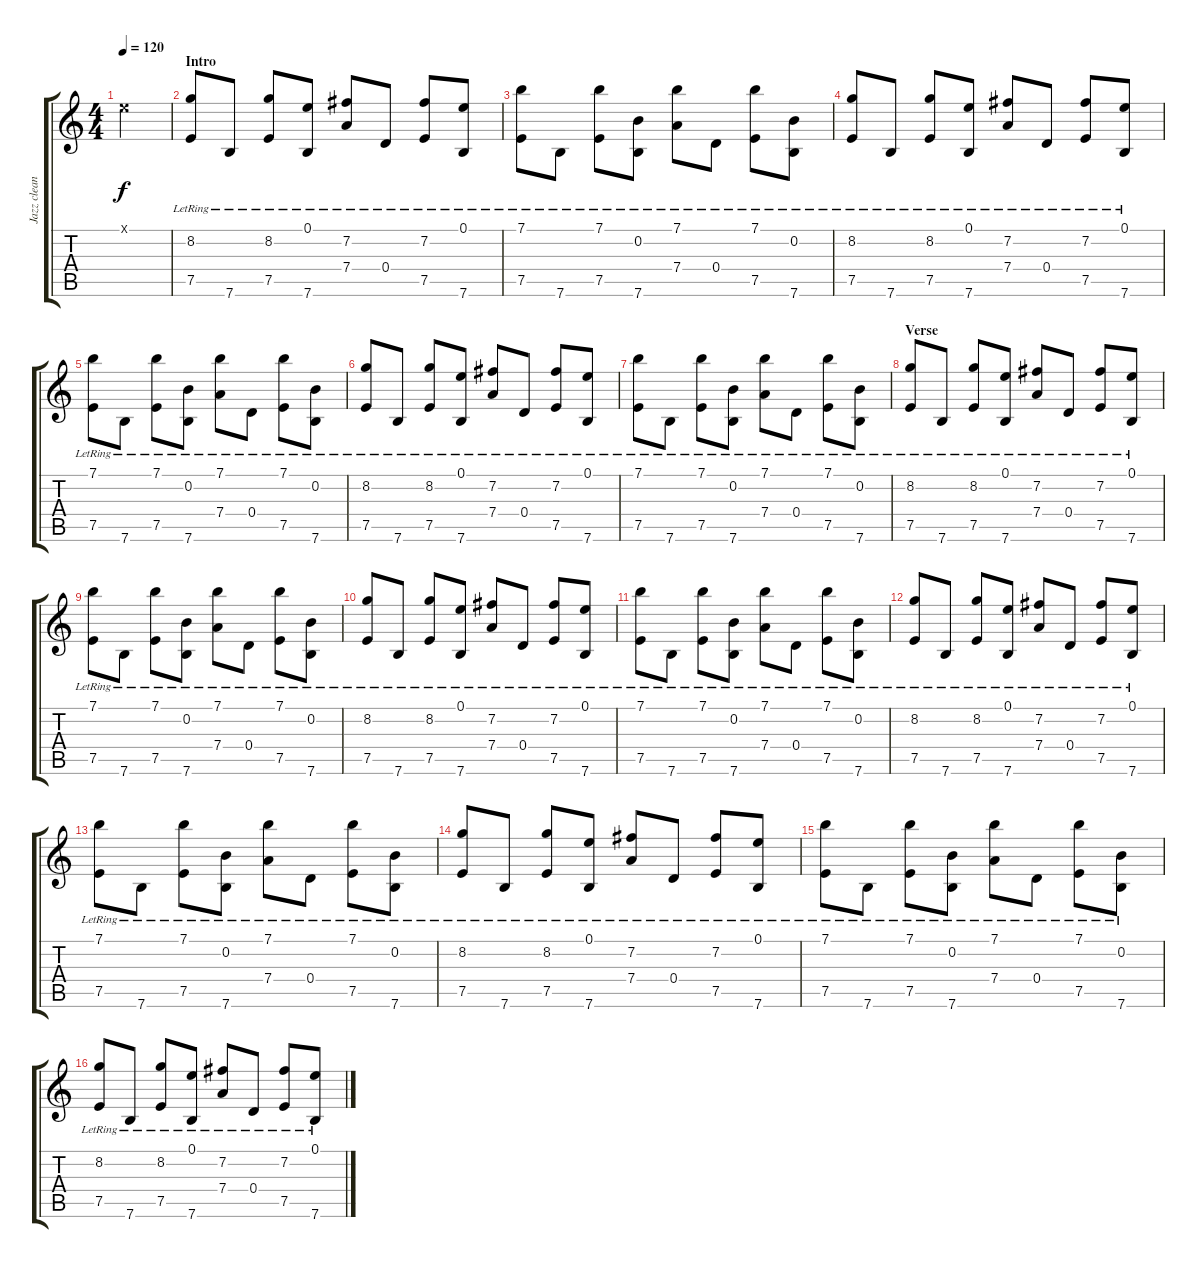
\track ("Jazz clean  elec" "Jazz clean") {instrument electricguitarjazz}
\staff {score tabs}
\tuning (E4 B3 G3 D3 A2 E2) {hide}
\ts (4 4)
\tempo 120
\clef g2
\ks c
0.1{x}.4{dy f instrument electricguitarjazz} |
\section ("" "Intro")
(8.2{lr} 7.5{lr}).8 7.6{lr}.8 (8.2{lr} 7.5{lr}).8 (0.1{lr} 7.6{lr}).8 (7.2{lr} 7.4{lr}).8 0.4{lr}.8 (7.2{lr} 7.5{lr}).8 (0.1{lr} 7.6{lr}).8 |
(7.1{lr} 7.5{lr}).8 7.6{lr}.8 (7.1{lr} 7.5{lr}).8 (0.2 7.6{lr}).8 (7.1{lr} 7.4{lr}).8 0.4{lr}.8 (7.1{lr} 7.5{lr}).8 (0.2{lr} 7.6{lr}).8 |
(8.2{lr} 7.5{lr}).8 7.6{lr}.8 (8.2{lr} 7.5{lr}).8 (0.1{lr} 7.6{lr}).8 (7.2{lr} 7.4{lr}).8 0.4{lr}.8 (7.2{lr} 7.5{lr}).8 (0.1{lr} 7.6{lr}).8 |
(7.1{lr} 7.5{lr}).8 7.6{lr}.8 (7.1{lr} 7.5{lr}).8 (0.2 7.6{lr}).8 (7.1{lr} 7.4{lr}).8 0.4{lr}.8 (7.1{lr} 7.5{lr}).8 (0.2{lr} 7.6{lr}).8 |
(8.2{lr} 7.5{lr}).8 7.6{lr}.8 (8.2{lr} 7.5{lr}).8 (0.1{lr} 7.6{lr}).8 (7.2{lr} 7.4{lr}).8 0.4{lr}.8 (7.2{lr} 7.5{lr}).8 (0.1{lr} 7.6{lr}).8 |
(7.1{lr} 7.5{lr}).8 7.6{lr}.8 (7.1{lr} 7.5{lr}).8 (0.2 7.6{lr}).8 (7.1{lr} 7.4{lr}).8 0.4{lr}.8 (7.1{lr} 7.5{lr}).8 (0.2{lr} 7.6{lr}).8 |
\section ("" "Verse")
(8.2{lr} 7.5{lr}).8 7.6{lr}.8 (8.2{lr} 7.5{lr}).8 (0.1{lr} 7.6{lr}).8 (7.2{lr} 7.4{lr}).8 0.4{lr}.8 (7.2{lr} 7.5{lr}).8 (0.1{lr} 7.6{lr}).8 |
(7.1{lr} 7.5{lr}).8 7.6{lr}.8 (7.1{lr} 7.5{lr}).8 (0.2 7.6{lr}).8 (7.1{lr} 7.4{lr}).8 0.4{lr}.8 (7.1{lr} 7.5{lr}).8 (0.2{lr} 7.6{lr}).8 |
(8.2{lr} 7.5{lr}).8 7.6{lr}.8 (8.2{lr} 7.5{lr}).8 (0.1{lr} 7.6{lr}).8 (7.2{lr} 7.4{lr}).8 0.4{lr}.8 (7.2{lr} 7.5{lr}).8 (0.1{lr} 7.6{lr}).8 |
(7.1{lr} 7.5{lr}).8 7.6{lr}.8 (7.1{lr} 7.5{lr}).8 (0.2 7.6{lr}).8 (7.1{lr} 7.4{lr}).8 0.4{lr}.8 (7.1{lr} 7.5{lr}).8 (0.2{lr} 7.6{lr}).8 |
(8.2{lr} 7.5{lr}).8 7.6{lr}.8 (8.2{lr} 7.5{lr}).8 (0.1{lr} 7.6{lr}).8 (7.2{lr} 7.4{lr}).8 0.4{lr}.8 (7.2{lr} 7.5{lr}).8 (0.1{lr} 7.6{lr}).8 |
(7.1{lr} 7.5{lr}).8 7.6{lr}.8 (7.1{lr} 7.5{lr}).8 (0.2 7.6{lr}).8 (7.1{lr} 7.4{lr}).8 0.4{lr}.8 (7.1{lr} 7.5{lr}).8 (0.2{lr} 7.6{lr}).8 |
(8.2{lr} 7.5{lr}).8 7.6{lr}.8 (8.2{lr} 7.5{lr}).8 (0.1{lr} 7.6{lr}).8 (7.2{lr} 7.4{lr}).8 0.4{lr}.8 (7.2{lr} 7.5{lr}).8 (0.1{lr} 7.6{lr}).8 |
(7.1{lr} 7.5{lr}).8 7.6{lr}.8 (7.1{lr} 7.5{lr}).8 (0.2 7.6{lr}).8 (7.1{lr} 7.4{lr}).8 0.4{lr}.8 (7.1{lr} 7.5{lr}).8 (0.2{lr} 7.6{lr}).8 |
(8.2{lr} 7.5{lr}).8 7.6{lr}.8 (8.2{lr} 7.5{lr}).8 (0.1{lr} 7.6{lr}).8 (7.2{lr} 7.4{lr}).8 0.4{lr}.8 (7.2{lr} 7.5{lr}).8 (0.1{lr} 7.6{lr}).8
